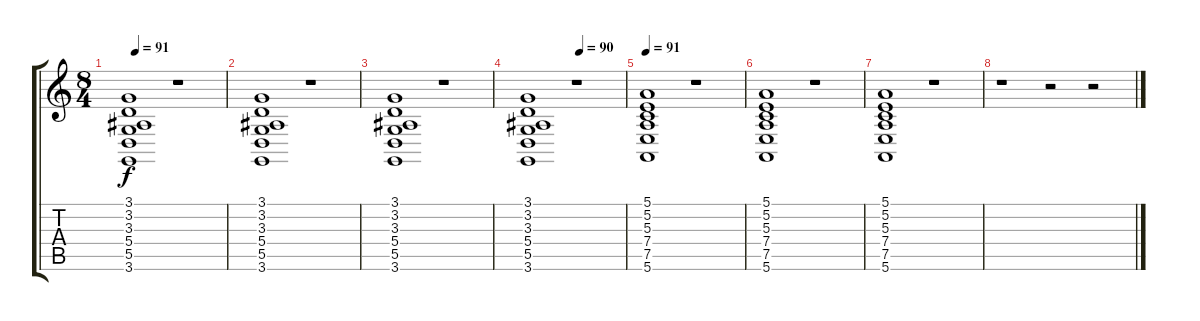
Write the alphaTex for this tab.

\track "" {instrument stringensemble1}
\staff {score tabs}
\tuning (E4 B3 G3 D3 A2 E2) {hide}
\ts (8 4)
\tempo 91
\clef g2
\ks c
(3.1 3.2 3.3 5.4 5.5 3.6).1{dy f} r.1 |
(3.1 3.2 3.3 5.4 5.5 3.6).1 r.1 |
(3.1 3.2 3.3 5.4 5.5 3.6).1 r.1 |
\tempo (90 0.5)
(3.1 3.2 3.3 5.4 5.5 3.6).1 r.1 |
\tempo 91
(5.1 5.2 5.3 7.4 7.5 5.6).1 r.1 |
(5.1 5.2 5.3 7.4 7.5 5.6).1 r.1 |
(5.1 5.2 5.3 7.4 7.5 5.6).1 r.1 |
r.1 r.2 r.2
